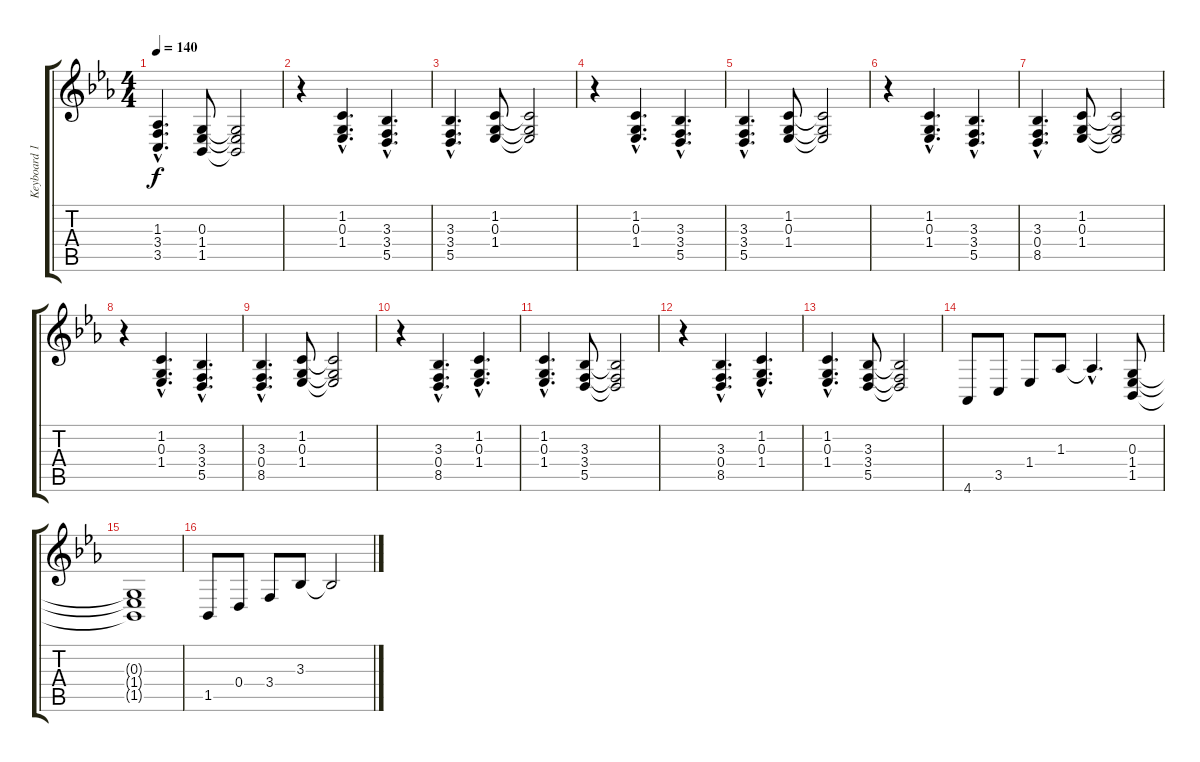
\track ("Keyboard 1" "Keyboard 1") {instrument stringensemble1}
\staff {score tabs}
\tuning (E4 B3 G3 D3 A2 E2) {hide}
\ts (4 4)
\tempo 140
\clef g2
\ks eb
(1.3{hac} 3.4{hac} 3.5{hac}).4{d dy f} (0.3 1.4 1.5).8 (0.3{t} 1.4{t} 1.5{t}).2 |
r.4 (1.2{hac} 0.3{hac} 1.4{hac}).4{d} (3.3{hac} 3.4{hac} 5.5{hac}).4{d} |
(3.3{hac} 3.4{hac} 5.5{hac}).4{d} (1.2 0.3 1.4).8 (1.2{t} 0.3{t} 1.4{t}).2 |
r.4 (1.2{hac} 0.3{hac} 1.4{hac}).4{d} (3.3{hac} 3.4{hac} 5.5{hac}).4{d} |
(3.3{hac} 3.4{hac} 5.5{hac}).4{d} (1.2 0.3 1.4).8 (1.2{t} 0.3{t} 1.4{t}).2 |
r.4 (1.2{hac} 0.3{hac} 1.4{hac}).4{d} (3.3{hac} 3.4{hac} 5.5{hac}).4{d} |
(3.3{hac} 0.4{hac} 8.5{hac}).4{d} (1.2 0.3 1.4).8 (1.2{t} 0.3{t} 1.4{t}).2 |
r.4 (1.2{hac} 0.3{hac} 1.4{hac}).4{d} (3.3{hac} 3.4{hac} 5.5{hac}).4{d} |
(3.3{hac} 0.4{hac} 8.5{hac}).4{d} (1.2 0.3 1.4).8 (1.2{t} 0.3{t} 1.4{t}).2 |
r.4 (3.3{hac} 0.4{hac} 8.5{hac}).4{d} (1.2{hac} 0.3{hac} 1.4{hac}).4{d} |
(1.2{hac} 0.3{hac} 1.4{hac}).4{d} (3.3 3.4 5.5).8 (3.3{t} 3.4{t} 5.5{t}).2 |
r.4 (3.3{hac} 0.4{hac} 8.5{hac}).4{d} (1.2{hac} 0.3{hac} 1.4{hac}).4{d} |
(1.2{hac} 0.3{hac} 1.4{hac}).4{d} (3.3 3.4 5.5).8 (3.3{t} 3.4{t} 5.5{t}).2 |
4.6.8 3.5.8 1.4.8 1.3.8 1.3{hac t}.4{d} (0.3 1.4 1.5).8 |
(0.3{t} 1.4{t} 1.5{t}).1 |
1.5.8 0.4.8 3.4.8 3.3.8 3.3{t}.2
